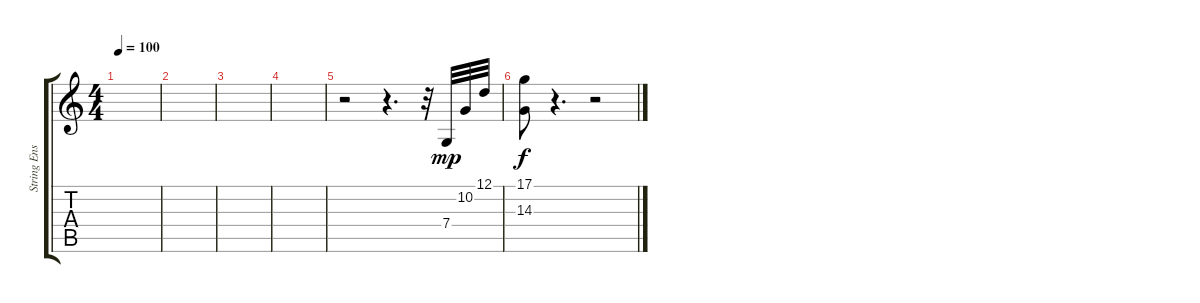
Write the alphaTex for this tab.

\track ("String Ensemble" "String Ens") {instrument stringensemble1}
\staff {score tabs}
\tuning (D4 A3 F3 C3 G2 D2) {hide}
\ts (4 4)
\tempo 100
\clef g2
\ks c
|
|
|
|
r.2{volume 13} r.4{d} r.32 7.4.32{dy mp} 10.2.32 12.1.32 |
(17.1 14.3).8{dy f} r.4{d} r.2
